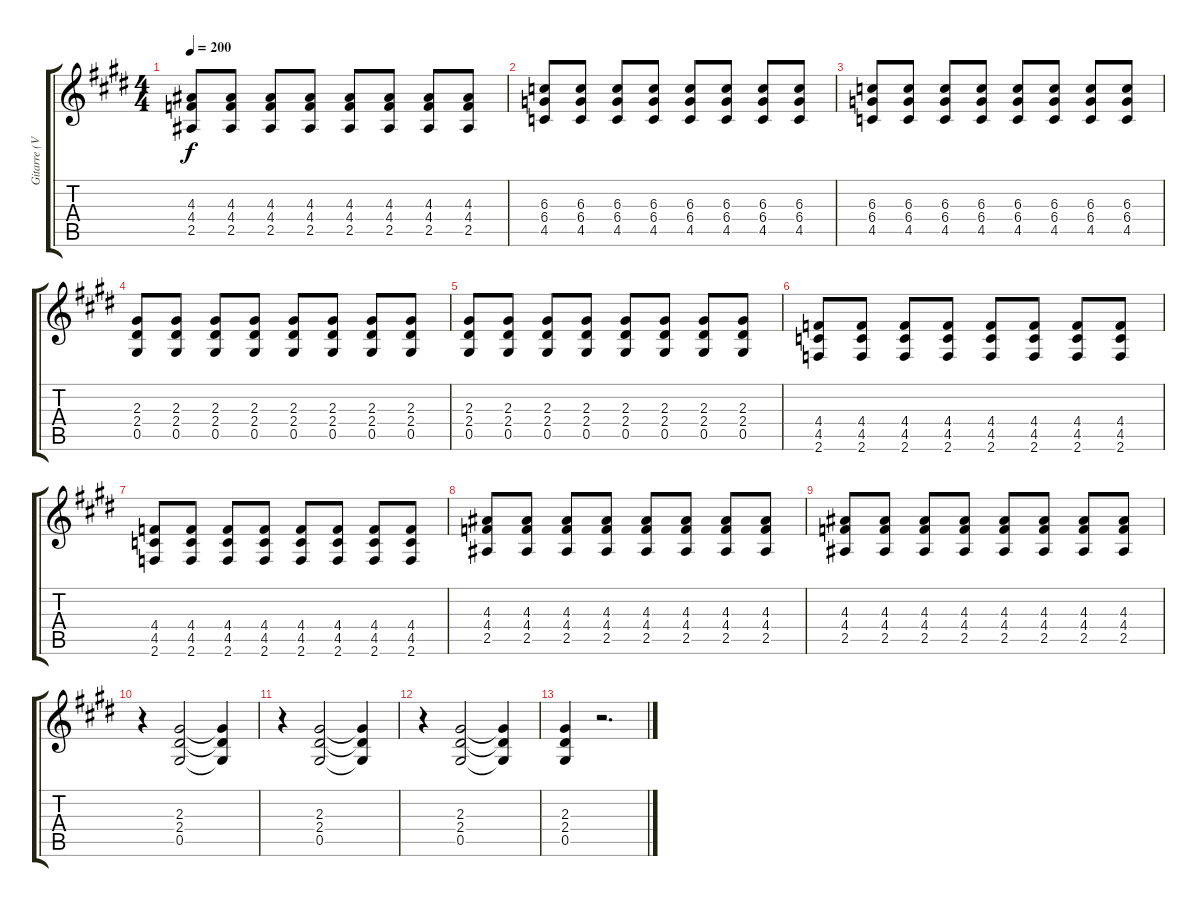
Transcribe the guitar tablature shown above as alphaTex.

\track ("Gitarre (Verzerrt)" "Gitarre (V") {instrument distortionguitar}
\staff {score tabs}
\tuning (Eb4 Bb3 Gb3 Db3 Ab2 Eb2) {hide}
\ts (4 4)
\tempo 200
\clef g2
\ks e
(4.3 4.4 2.5).8{dy f} (4.3 4.4 2.5).8 (4.3 4.4 2.5).8 (4.3 4.4 2.5).8 (4.3 4.4 2.5).8 (4.3 4.4 2.5).8 (4.3 4.4 2.5).8 (4.3 4.4 2.5).8 |
(6.3 6.4 4.5).8 (6.3 6.4 4.5).8 (6.3 6.4 4.5).8 (6.3 6.4 4.5).8 (6.3 6.4 4.5).8 (6.3 6.4 4.5).8 (6.3 6.4 4.5).8 (6.3 6.4 4.5).8 |
(6.3 6.4 4.5).8 (6.3 6.4 4.5).8 (6.3 6.4 4.5).8 (6.3 6.4 4.5).8 (6.3 6.4 4.5).8 (6.3 6.4 4.5).8 (6.3 6.4 4.5).8 (6.3 6.4 4.5).8 |
(2.3 2.4 0.5).8 (2.3 2.4 0.5).8 (2.3 2.4 0.5).8 (2.3 2.4 0.5).8 (2.3 2.4 0.5).8 (2.3 2.4 0.5).8 (2.3 2.4 0.5).8 (2.3 2.4 0.5).8 |
(2.3 2.4 0.5).8 (2.3 2.4 0.5).8 (2.3 2.4 0.5).8 (2.3 2.4 0.5).8 (2.3 2.4 0.5).8 (2.3 2.4 0.5).8 (2.3 2.4 0.5).8 (2.3 2.4 0.5).8 |
(4.4 4.5 2.6).8 (4.4 4.5 2.6).8 (4.4 4.5 2.6).8 (4.4 4.5 2.6).8 (4.4 4.5 2.6).8 (4.4 4.5 2.6).8 (4.4 4.5 2.6).8 (4.4 4.5 2.6).8 |
(4.4 4.5 2.6).8 (4.4 4.5 2.6).8 (4.4 4.5 2.6).8 (4.4 4.5 2.6).8 (4.4 4.5 2.6).8 (4.4 4.5 2.6).8 (4.4 4.5 2.6).8 (4.4 4.5 2.6).8 |
(4.3 4.4 2.5).8 (4.3 4.4 2.5).8 (4.3 4.4 2.5).8 (4.3 4.4 2.5).8 (4.3 4.4 2.5).8 (4.3 4.4 2.5).8 (4.3 4.4 2.5).8 (4.3 4.4 2.5).8 |
(4.3 4.4 2.5).8 (4.3 4.4 2.5).8 (4.3 4.4 2.5).8 (4.3 4.4 2.5).8 (4.3 4.4 2.5).8 (4.3 4.4 2.5).8 (4.3 4.4 2.5).8 (4.3 4.4 2.5).8 |
r.4 (2.3 2.4 0.5).2 (2.3{t} 2.4{t} 0.5{t}).4 |
r.4 (2.3 2.4 0.5).2 (2.3{t} 2.4{t} 0.5{t}).4 |
r.4 (2.3 2.4 0.5).2 (2.3{t} 2.4{t} 0.5{t}).4 |
(2.3 2.4 0.5).4 r.2{d}
